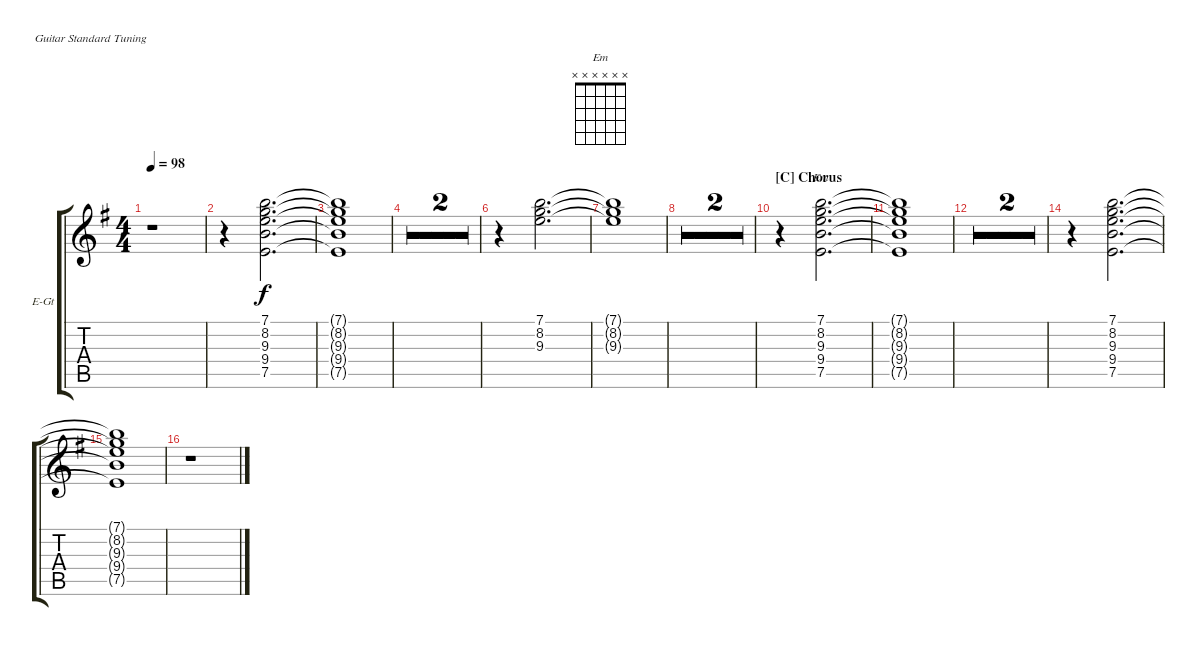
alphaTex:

\defaultSystemsLayout 4
\bracketExtendMode groupsimilarinstruments
\firstSystemTrackNameOrientation horizontal
\otherSystemsTrackNameOrientation horizontal
\track ("Ambient Guitar " "E-Gt") {multiBarRest instrument electricguitarclean}
\staff {score tabs}
\tuning (E4 B3 G3 D3 A2 E2)
\chord ("Em" x x x x x x)
\ts (4 4)
\tempo 98
\clef g2
\ks g
r.1{dy f} |
r.4 (7.5 9.4 9.3 8.2 7.1).2{d} |
(7.5{t} 9.4{t} 9.3{t} 8.2{t} 7.1{t}).1 |
r.1 |
r.1 |
r.4 (8.2 7.1 9.3).2{d} |
(8.2{t} 7.1{t} 9.3{t}).1 |
r.1 |
r.1 |
\section ("C" "Chorus")
r.4 (7.5 9.4 9.3 8.2 7.1).2{d ch "Em"} |
(7.5{t} 9.4{t} 9.3{t} 8.2{t} 7.1{t}).1 |
r.1 |
r.1 |
r.4 (7.5 9.4 9.3 8.2 7.1).2{d} |
(7.5{t} 9.4{t} 9.3{t} 8.2{t} 7.1{t}).1 |
r.1
